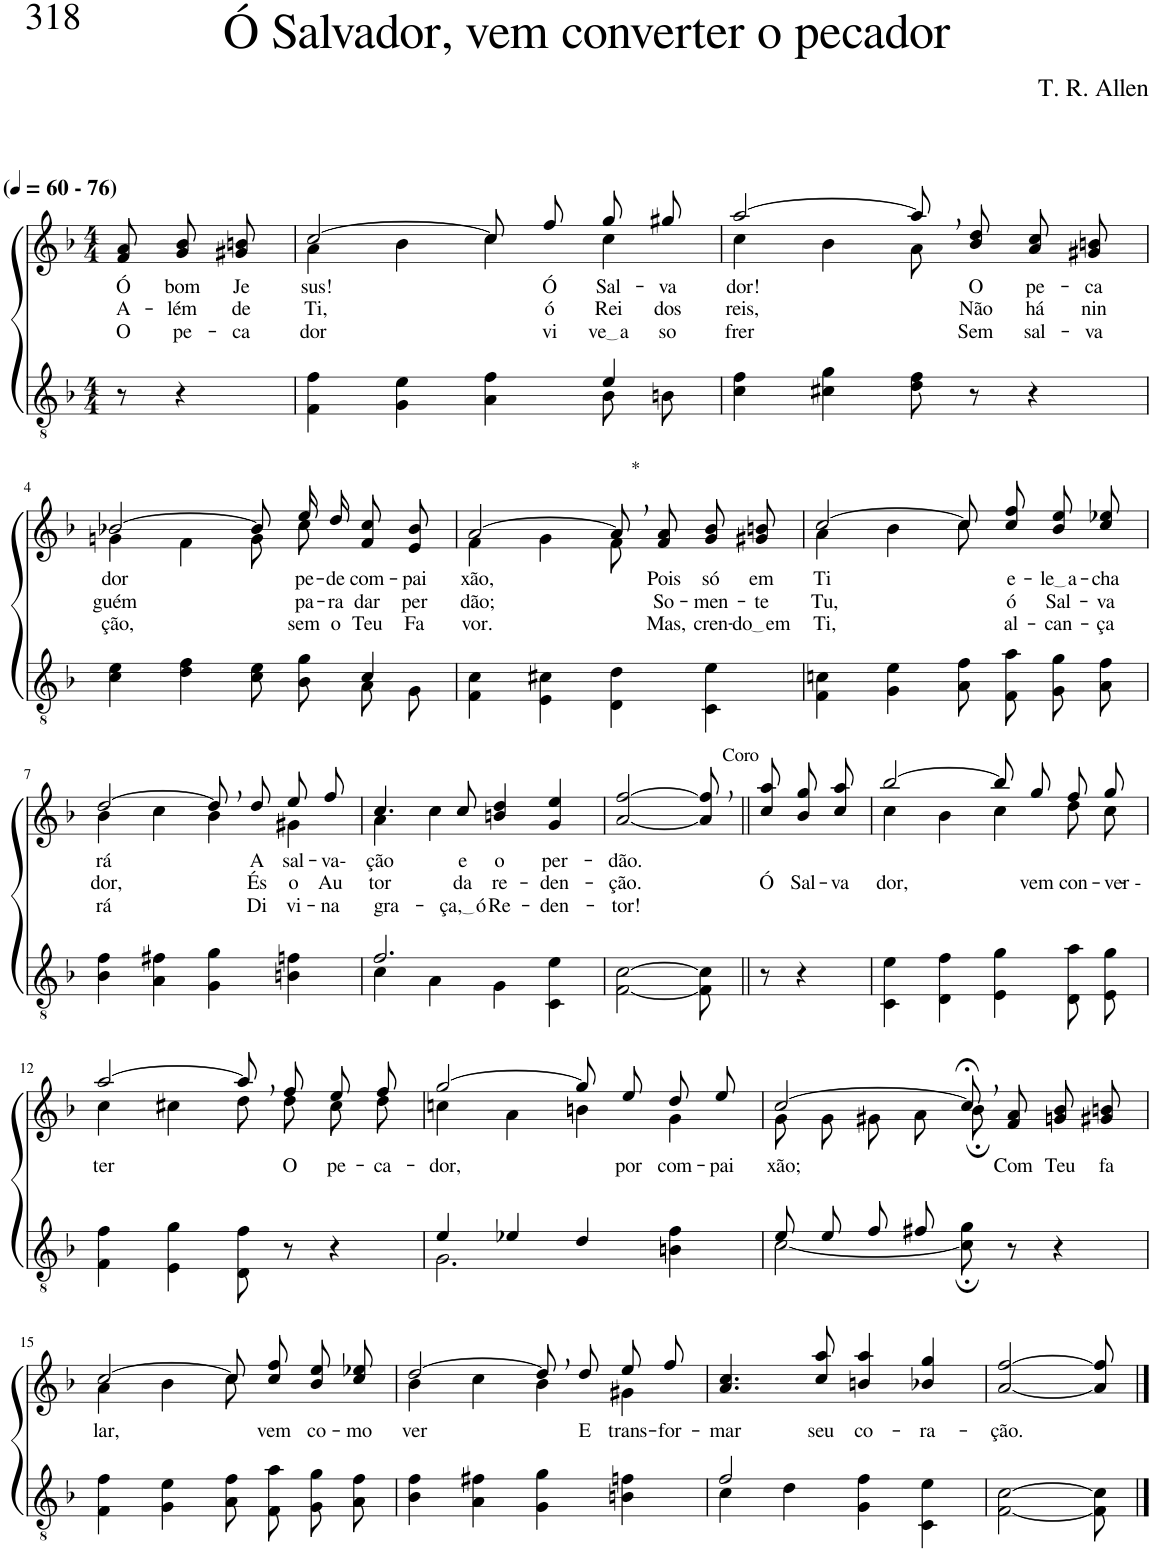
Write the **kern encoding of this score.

**kern	**kern	**text	**text	**text
*part2	*part1	*part1	*part1	*part1
*staff2	*staff1	*staff1	*staff1	*staff1
*I"Parte III e IV	*I"Parte I e II	*	*	*
*clefGv2	*clefG2	*	*	*
*Trd4c7	*Trd4c7	*	*	*
*k[b-]	*k[b-]	*	*	*
*M4/4	*M4/4	*	*	*
*MM60	*MM60	*	*	*
=1	=1	=1	=1	=1
!	!LO:TX:a:B:t=(	!	!	!
!	!LO:TX:a:B:t=- 76)	!	!	!
!	!	!LO:LY:b	!LO:LY:b	!LO:LY:b
8r	8f/ 8a/	Ó	A-	O
!	!	!LO:LY:b	!LO:LY:b	!LO:LY:b
4r	8g/ 8b-/L	bom	-lém	pe-
!	!	!LO:LY:b	!LO:LY:b	!LO:LY:b
.	8g#X/ 8bn/J	Je-	de	-ca-
=2	=2	=2	=2	=2
*^	*^	*	*	*
!	!	!	!	!LO:LY:b	!LO:LY:b	!LO:LY:b
2.ryy	4F\ 4f\	[2cc/	4a\	-sus!	Ti,	-dor
.	4G\ 4e\	.	4b-\	.	.	.
.	4A\ 4f\	8cc/L]	4cc\	.	.	.
!	!	!	!	!LO:LY:b	!LO:LY:b	!LO:LY:b
.	.	8ff/J	.	Ó	ó	vi-
!	!	!	!	!LO:LY:b	!LO:LY:b	!LO:LY:b
4e/	8B-\L	8gg/L	4cc\	Sal-	Rei	ve a
!	!	!	!	!LO:LY:b	!LO:LY:b	!LO:LY:b
.	8Bn\J	8gg#X/J	.	-va-	dos	so-
=3	=3	=3	=3	=3	=3	=3
!	!	!	!	!LO:LY:b	!LO:LY:b	!LO:LY:b
*v	*v	*	*	*	*	*
4c\ 4f\	[2aa/	4cc\	-dor!	reis,	-frer
4c#X\ 4g\	.	4b-\	.	.	.
8d\ 8f\	8aa,\L]	8a\	.	.	.
!	!	!	!LO:LY:b	!LO:LY:b	!LO:LY:b
8r	8b-\ 8dd\J	4.ryy	O	Não	Sem
!	!	!	!LO:LY:b	!LO:LY:b	!LO:LY:b
4r	8a/ 8cc/L	.	pe-	há	sal-
!	!	!	!LO:LY:b	!LO:LY:b	!LO:LY:b
.	8g#X/ 8bn/J	.	-ca-	nin-	-va-
!!LO:LB:g=z	!!
=4	=4	=4	=4	=4	=4
*^	*	*	*	*	*
!	!	!	!	!LO:LY:b	!LO:LY:b	!LO:LY:b
4c\ 4e\	2.ryy	[2b-X/	4gn\	-dor	-guém	-ção,
4d\ 4f\	.	.	4f\	.	.	.
8c\ 8e\L	.	8b-/L]	8g\L	.	.	.
!	!	!	!	!LO:LY:b	!LO:LY:b	!LO:LY:b
8B-\ 8g\J	.	16ee/L	8cc\J	pe-	pa-	sem
!	!	!	!	!LO:LY:b	!LO:LY:b	!LO:LY:b
.	.	16dd/JJ	.	-de	-ra	o
!	!	!	!	!LO:LY:b	!LO:LY:b	!LO:LY:b
8A\L	4c/	8f/ 8cc/L	4ryy	com-	dar	Teu
!	!	!	!	!LO:LY:b	!LO:LY:b	!LO:LY:b
8G\J	.	8e/ 8b-/J	.	-pai-	per-	Fa-
*v	*v	*	*	*	*	*
=5	=5	=5	=5	=5	=5
!	!	!	!LO:LY:b	!LO:LY:b	!LO:LY:b
4F\ 4c\	[2a/	4f\	-xão,	-dão;	-vor.
4E\ 4c#X\	.	4g\	.	.	.
!	!LO:TX:a:t=*	!	!	!	!
4D\ 4d\	8a,/L]	8f\	.	.	.
!	!	!	!LO:LY:b	!LO:LY:b	!LO:LY:b
.	8f/ 8a/J	4.ryy	Pois	So-	Mas,
!	!	!	!LO:LY:b	!LO:LY:b	!LO:LY:b
4C\ 4e\	8g/ 8b-/L	.	só	-men-	cren-
!	!	!	!LO:LY:b	!LO:LY:b	!LO:LY:b
.	8g#X/ 8bn/J	.	em	-te	do em
=6	=6	=6	=6	=6	=6
!	!	!	!LO:LY:b	!LO:LY:b	!LO:LY:b
4F\ 4cn\	[2cc/	4a\	Ti	Tu,	Ti,
4G\ 4e\	.	4b-\	.	.	.
8A\ 8f\L	8cc\L]	8cc\	.	.	.
!	!	!	!LO:LY:b	!LO:LY:b	!LO:LY:b
8F\ 8a\J	8cc\ 8ff\J	4.ryy	e-	ó	al-
!	!	!	!LO:LY:b	!LO:LY:b	!LO:LY:b
8G\ 8g\L	8b-\ 8ee\L	.	le a	Sal-	-can-
!	!	!	!LO:LY:b	!LO:LY:b	!LO:LY:b
8A\ 8f\J	8cc\ 8ee-X\J	.	-cha-	-va-	-ça-
!!LO:LB:g=z	!!
=7	=7	=7	=7	=7	=7
!	!	!	!LO:LY:b	!LO:LY:b	!LO:LY:b
4B-\ 4f\	[2dd/	4b-\	-rá	-dor,	-rá
4A\ 4f#X\	.	4cc\	.	.	.
4G\ 4g\	8dd,/L]	4b-\	.	.	.
!	!	!	!LO:LY:b	!LO:LY:b	!LO:LY:b
.	8dd/J	.	A	És	Di-
!	!	!	!LO:LY:b	!LO:LY:b	!LO:LY:b
4Bn\ 4fn\	8ee/L	4g#X\	sal-	o	-vi-
!	!	!	!LO:LY:b	!LO:LY:b	!LO:LY:b
.	8ff/J	.	-va--	Au-	-na
=8	=8	=8	=8	=8	=8
*^	*	*	*	*	*
!	!	!	!	!LO:LY:b	!LO:LY:b	!LO:LY:b
2.f/	4c\	4.cc/	4a\	-ção	-tor	gra-
.	4A\	.	4cc\	.	.	.
!	!	!	!	!LO:LY:b	!LO:LY:b	!LO:LY:b
.	.	8cc/	.	e	da	ça, ó
!	!	!	!	!LO:LY:b	!LO:LY:b	!LO:LY:b
.	4G\	4bn/ 4dd/	2ryy	o	re-	Re-
!	!	!	!	!LO:LY:b	!LO:LY:b	!LO:LY:b
4ryy	4C\ 4e\	4g/ 4ee/	.	per-	-den-	-den-
*	*	*v	*v	*	*	*
=9	=9	=9	=9	=9	=9
!	!	!	!LO:LY:b	!LO:LY:b	!LO:LY:b
*v	*v	*	*	*	*
[2F\ [2c\	[2a/ [2ff/	-dão.	-ção.	-tor!
!	!LO:TX:a:t=Coro	!	!	!
8F\] 8c\]	8a/], 8ff/],	.	.	.
=10||	=10||	=10||	=10||	=10||
!	!	!	!LO:LY:b	!
8r	8cc/ 8aa/	.	Ó	.
!	!	!	!LO:LY:b	!
4r	8b-\ 8gg\L	.	Sal-	.
!	!	!	!LO:LY:b	!
.	8cc\ 8aa\J	.	-va-	.
=11	=11	=11	=11	=11
*	*^	*	*	*
!	!	!	!	!LO:LY:b	!
4C\ 4e\	[2bb-/	4cc\	.	-dor,	.
4D\ 4f\	.	4b-\	.	.	.
4E\ 4g\	8bb-/L]	4cc\	.	.	.
!	!	!	!	!LO:LY:b	!
.	8gg/J	.	.	vem	.
!	!	!	!	!LO:LY:b	!
8D\ 8a\L	8ff/L	8dd\L	.	con-	.
!	!	!	!	!LO:LY:b	!
8E\ 8g\J	8gg/J	8cc\J	.	-ver --	.
!!LO:LB:g=z	!!
=12	=12	=12	=12	=12	=12
!	!	!	!LO:LY:b	!	!
4F\ 4f\	[2aa/	4cc\	ter	.	.
4E\ 4g\	.	4cc#X\	.	.	.
8D\ 8f\	8aa,/L]	8dd\L	.	.	.
!	!	!	!LO:LY:b	!	!
8r	8ff/J	8dd\J	O	.	.
!	!	!	!LO:LY:b	!	!
4r	8ee/L	8cc#\L	pe-	.	.
!	!	!	!LO:LY:b	!	!
.	8ff/J	8dd\J	-ca-	.	.
=13	=13	=13	=13	=13	=13
*^	*	*	*	*	*
!	!	!	!	!LO:LY:b	!	!
4e/	2.G\	[2gg/	4ccn\	-dor,	.	.
4e-X/	.	.	4a\	.	.	.
4d/	.	8gg/L]	4bn\	.	.	.
!	!	!	!	!LO:LY:b	!	!
.	.	8ee/J	.	por	.	.
!	!	!	!	!LO:LY:b	!	!
4ryy	4Bn\ 4f\	8dd/L	4g\	com-	.	.
!	!	!	!	!LO:LY:b	!	!
.	.	8ee/J	.	-pai-	.	.
=14	=14	=14	=14	=14	=14	=14
!	!	!	!	!LO:LY:b	!	!
8e/L	[2c\	[2cc/	8g\	-xão;	.	.
8e/J	.	.	8g\L	.	.	.
8f/L	.	.	8g#X\J	.	.	.
8f#X/J	.	.	8a\L	.	.	.
8ryy	8c\]; 8g\;	8cc;<,\L]	8b-;\J	.	.	.
!	!	!	!	!LO:LY:b	!	!
8r	4.ryy	8f\ 8a\J	4.ryy	Com	.	.
!	!	!	!	!LO:LY:b	!	!
4r	.	8gn/ 8b-/L	.	Teu	.	.
!	!	!	!	!LO:LY:b	!	!
.	.	8g#X/ 8bn/J	.	fa-	.	.
*v	*v	*	*	*	*	*
!!LO:LB:g=z	!!
=15	=15	=15	=15	=15	=15
!	!	!	!LO:LY:b	!	!
4F\ 4f\	[2cc/	4a\	-lar,	.	.
4G\ 4e\	.	4b-\	.	.	.
8A\ 8f\L	8cc\L]	8cc\	.	.	.
!	!	!	!LO:LY:b	!	!
8F\ 8a\J	8cc\ 8ff\J	4.ryy	vem	.	.
!	!	!	!LO:LY:b	!	!
8G\ 8g\L	8b-\ 8ee\L	.	co-	.	.
!	!	!	!LO:LY:b	!	!
8A\ 8f\J	8cc\ 8ee-X\J	.	-mo-	.	.
=16	=16	=16	=16	=16	=16
!	!	!	!LO:LY:b	!	!
4B-\ 4f\	[2dd/	4b-\	-ver	.	.
4A\ 4f#X\	.	4cc\	.	.	.
4G\ 4g\	8dd,/L]	4b-\	.	.	.
!	!	!	!LO:LY:b	!	!
.	8dd/J	.	E	.	.
!	!	!	!LO:LY:b	!	!
4Bn\ 4fn\	8ee/L	4g#X\	trans-	.	.
!	!	!	!LO:LY:b	!	!
.	8ff/J	.	-for-	.	.
*	*v	*v	*	*	*
=17	=17	=17	=17	=17
*^	*	*	*	*
!	!	!	!LO:LY:b	!	!
2f/	4c\	4.a/ 4.cc/	-mar	.	.
.	4d\	.	.	.	.
!	!	!	!LO:LY:b	!	!
.	.	8cc/ 8aa/	seu	.	.
!	!	!	!LO:LY:b	!	!
2ryy	4G\ 4f\	4bn/ 4aa/	co-	.	.
!	!	!	!LO:LY:b	!	!
.	4C\ 4e\	4b-X/ 4gg/	-ra-	.	.
=18	=18	=18	=18	=18	=18
!	!	!	!LO:LY:b	!	!
*v	*v	*	*	*	*
[2F\ [2c\	[2a/ [2ff/	-ção.	.	.
8F\] 8c\]	8a/] 8ff/]	.	.	.
==	==	==	==	==
*-	*-	*-	*-	*-
